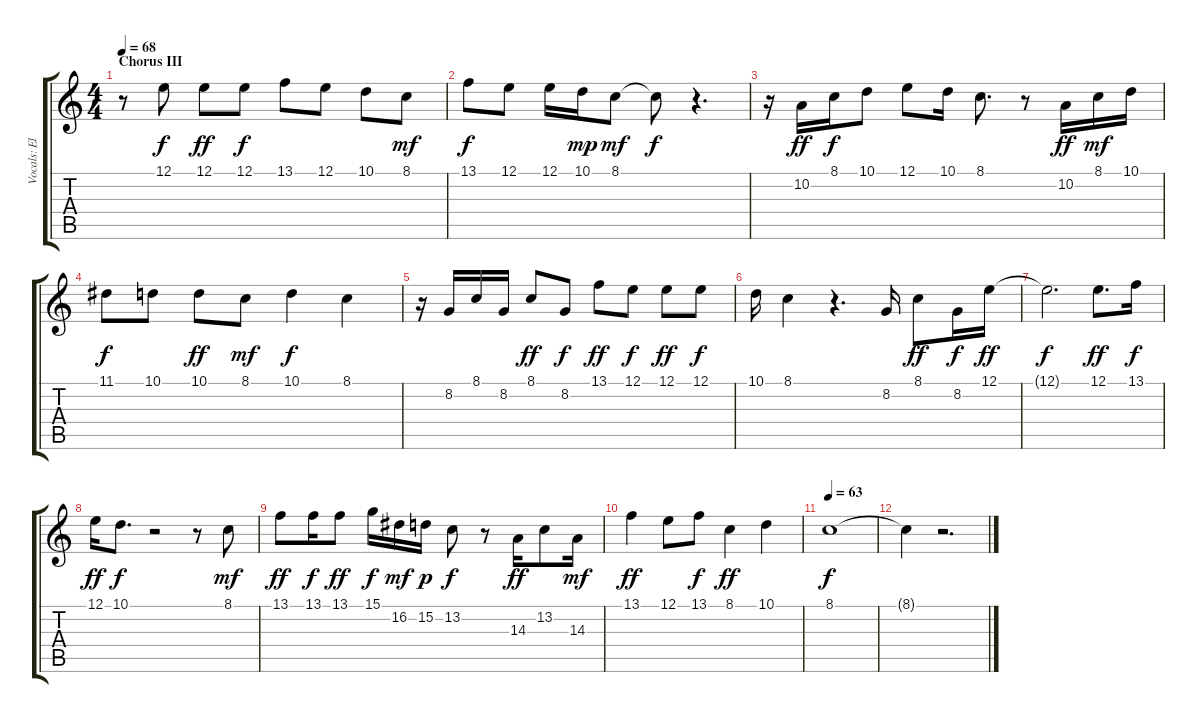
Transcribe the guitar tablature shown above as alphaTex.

\track ("Vocals: Elton John" "Vocals: El") {instrument lead8bassandlead}
\staff {score tabs}
\tuning (E4 B3 G3 D3 A2 E2) {hide}
\ts (4 4)
\section ("" "Chorus III")
\tempo 68
\clef g2
\ks c
r.8{dy f} 12.1.8 12.1.8{dy ff} 12.1.8{dy f} 13.1.8 12.1.8 10.1.8 8.1.8{dy mf} |
13.1.8{dy f} 12.1.8 12.1.16 10.1.16{dy mp} 8.1.8{dy mf} 8.1{t}.8{dy f} r.4{d} |
r.16 10.2.16{dy ff} 8.1.16{dy f} 10.1.8 12.1.8 10.1.16 8.1.8{d} r.8 10.2.16{dy ff} 8.1.16{dy mf} 10.1.16 |
11.1.8{dy f} 10.1.8 10.1.8{dy ff} 8.1.8{dy mf} 10.1.4{dy f} 8.1.4 |
r.16 8.2.16 8.1.16 8.2.16 8.1.8{dy ff} 8.2.8{dy f} 13.1.8{dy ff} 12.1.8{dy f} 12.1.8{dy ff} 12.1.8{dy f} |
10.1.16 8.1.4 r.4{d} 8.2.16 8.1.8{dy ff} 8.2.16{dy f} 12.1.16{dy ff} |
12.1{t}.2{d dy f} 12.1.8{d dy ff} 13.1.16{dy f} |
12.1.16{dy ff} 10.1.8{d dy f} r.2 r.8 8.1.8{dy mf} |
13.1.8{dy ff} 13.1.16{dy f} 13.1.8{dy ff} 15.1.16{dy f} 16.2.16{dy mf} 15.2.16{dy p} 13.2.8{dy f} r.8 14.3.16{dy ff} 13.2.8 14.3.16{dy mf} |
13.1.4{dy ff} 12.1.8 13.1.8{dy f} 8.1.4{dy ff} 10.1.4 |
\tempo 63
8.1.1{dy f} |
8.1{t}.4 r.2{d}
